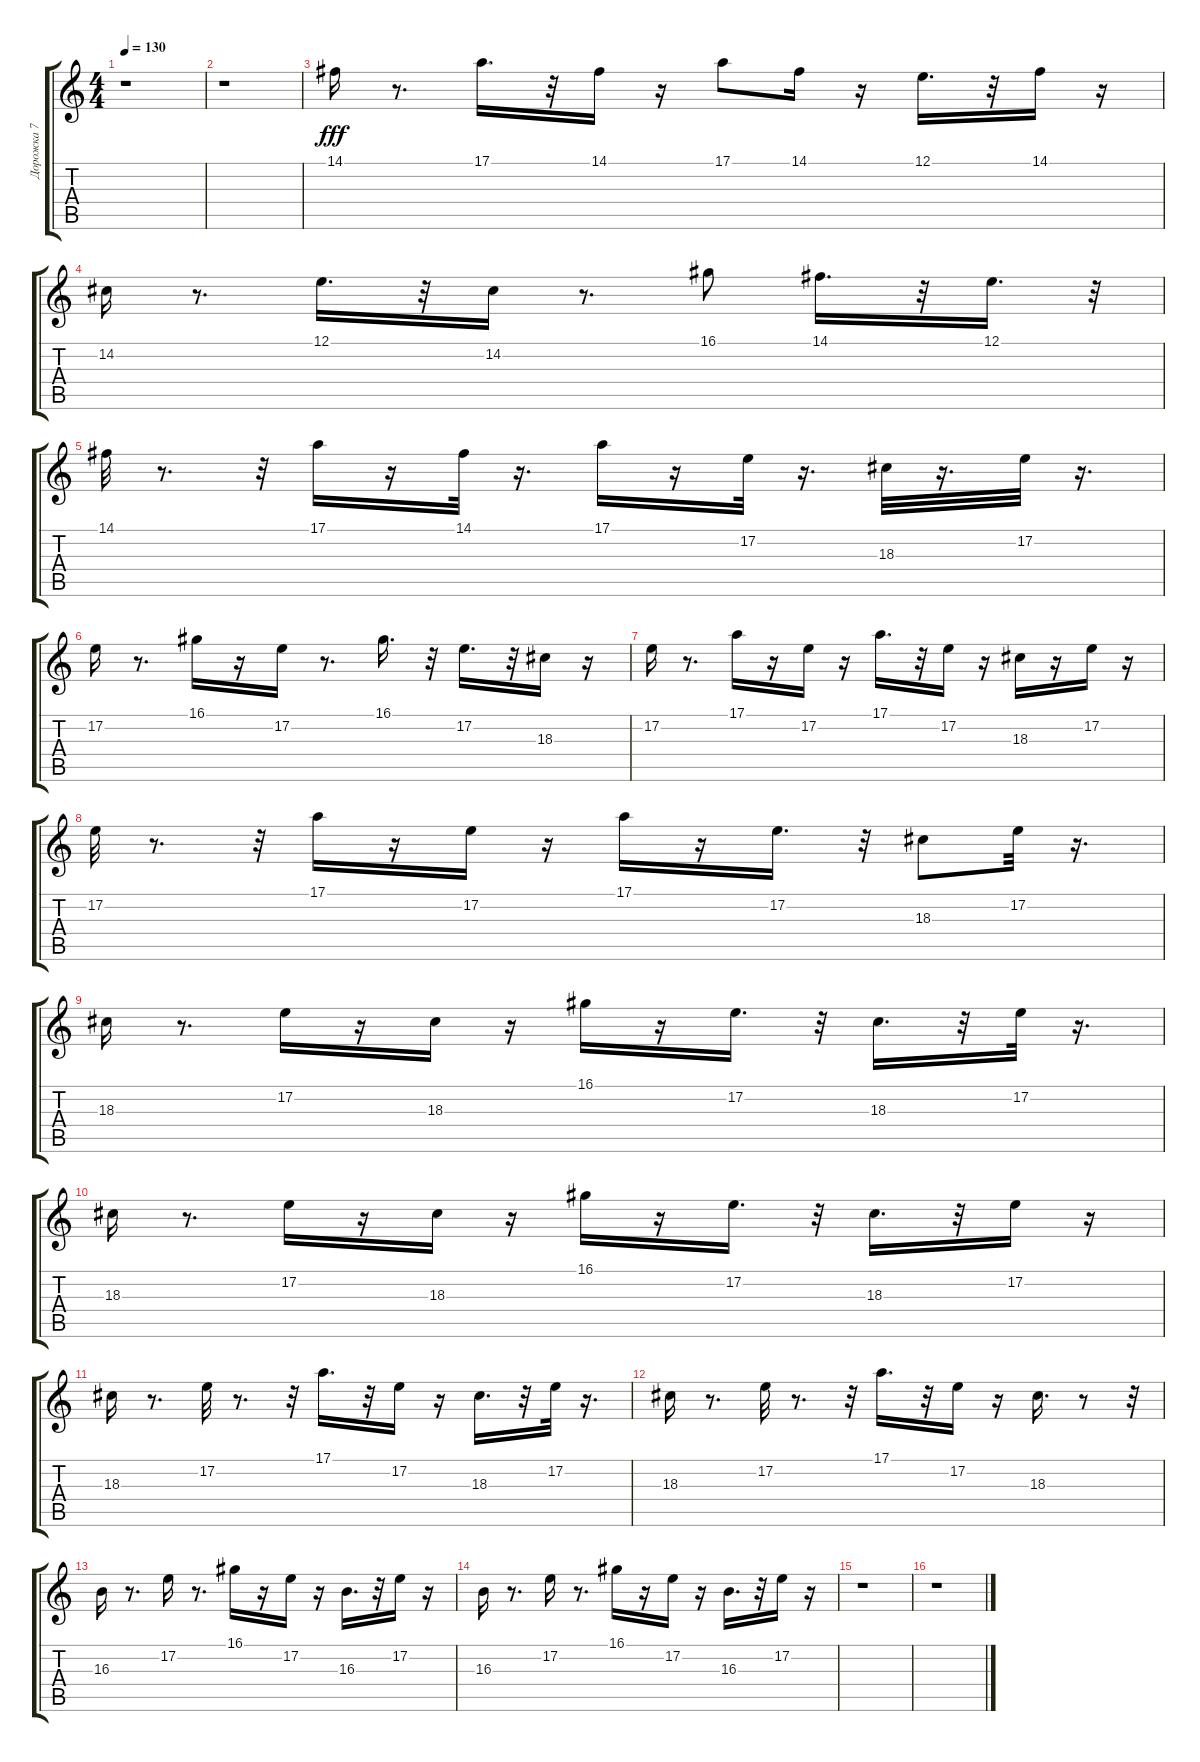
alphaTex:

\track ("Дорожка 7" "Дорожка 7") {instrument electricpiano1}
\staff {score tabs}
\tuning (E4 B3 G3 D3 A2 E2) {hide}
\ts (4 4)
\tempo 130
\clef g2
\ks c
r.1{dy fff} |
r.1 |
14.1.16 r.8{d} 17.1.16{d} r.32 14.1.16 r.16 17.1.8 14.1.16 r.16 12.1.16{d} r.32 14.1.16 r.16 |
14.2.16 r.8{d} 12.1.16{d} r.32 14.2.16 r.8{d} 16.1.8 14.1.16{d} r.32 12.1.16{d} r.32 |
14.1.32 r.8{d} r.32 17.1.16 r.16 14.1.32 r.16{d} 17.1.16 r.16 17.2.32 r.16{d} 18.3.32 r.16{d} 17.2.32 r.16{d} |
17.2.16 r.8{d} 16.1.16 r.16 17.2.16 r.8{d} 16.1.16{d} r.32 17.2.16{d} r.32 18.3.16 r.16 |
17.2.16 r.8{d} 17.1.16 r.16 17.2.16 r.16 17.1.16{d} r.32 17.2.16 r.16 18.3.16 r.16 17.2.16 r.16 |
17.2.32 r.8{d} r.32 17.1.16 r.16 17.2.16 r.16 17.1.16 r.16 17.2.16{d} r.32 18.3.8 17.2.32 r.16{d} |
18.3.16 r.8{d} 17.2.16 r.16 18.3.16 r.16 16.1.16 r.16 17.2.16{d} r.32 18.3.16{d} r.32 17.2.32 r.16{d} |
18.3.16 r.8{d} 17.2.16 r.16 18.3.16 r.16 16.1.16 r.16 17.2.16{d} r.32 18.3.16{d} r.32 17.2.16 r.16 |
18.3.16 r.8{d} 17.2.32 r.8{d} r.32 17.1.16{d} r.32 17.2.16 r.16 18.3.16{d} r.32 17.2.32 r.16{d} |
18.3.16 r.8{d} 17.2.32 r.8{d} r.32 17.1.16{d} r.32 17.2.16 r.16 18.3.16{d} r.8 r.32 |
16.3.16 r.8{d} 17.2.16 r.8{d} 16.1.16 r.16 17.2.16 r.16 16.3.16{d} r.32 17.2.16 r.16 |
16.3.16 r.8{d} 17.2.16 r.8{d} 16.1.16 r.16 17.2.16 r.16 16.3.16{d} r.32 17.2.16 r.16 |
r.1 |
r.1
